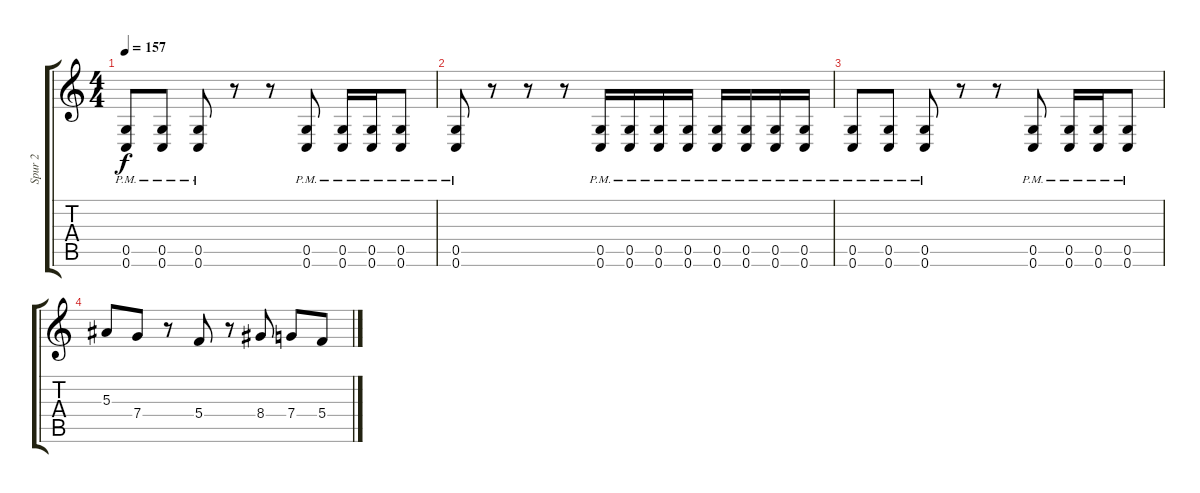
\track ("Spur 2" "Spur 2") {instrument distortionguitar}
\staff {score tabs}
\tuning (D4 A3 F3 C3 G2 C2) {hide}
\ts (4 4)
\tempo 157
\clef g2
\ks c
(0.5{pm} 0.6{pm}).8{dy f} (0.5{pm} 0.6{pm}).8 (0.5{pm} 0.6{pm}).8 r.8 r.8 (0.5{pm} 0.6{pm}).8 (0.5{pm} 0.6{pm}).16 (0.5{pm} 0.6{pm}).16 (0.5{pm} 0.6{pm}).8 |
(0.5{pm} 0.6{pm}).8 r.8 r.8 r.8 (0.5{pm} 0.6{pm}).16 (0.5{pm} 0.6{pm}).16 (0.5{pm} 0.6{pm}).16 (0.5{pm} 0.6{pm}).16 (0.5{pm} 0.6{pm}).16 (0.5{pm} 0.6{pm}).16 (0.5{pm} 0.6{pm}).16 (0.5{pm} 0.6{pm}).16 |
(0.5{pm} 0.6{pm}).8 (0.5{pm} 0.6{pm}).8 (0.5{pm} 0.6{pm}).8 r.8 r.8 (0.5{pm} 0.6{pm}).8 (0.5{pm} 0.6{pm}).16 (0.5{pm} 0.6{pm}).16 (0.5{pm} 0.6{pm}).8 |
5.3.8 7.4.8 r.8 5.4.8 r.8 8.4.8 7.4.8 5.4.8
